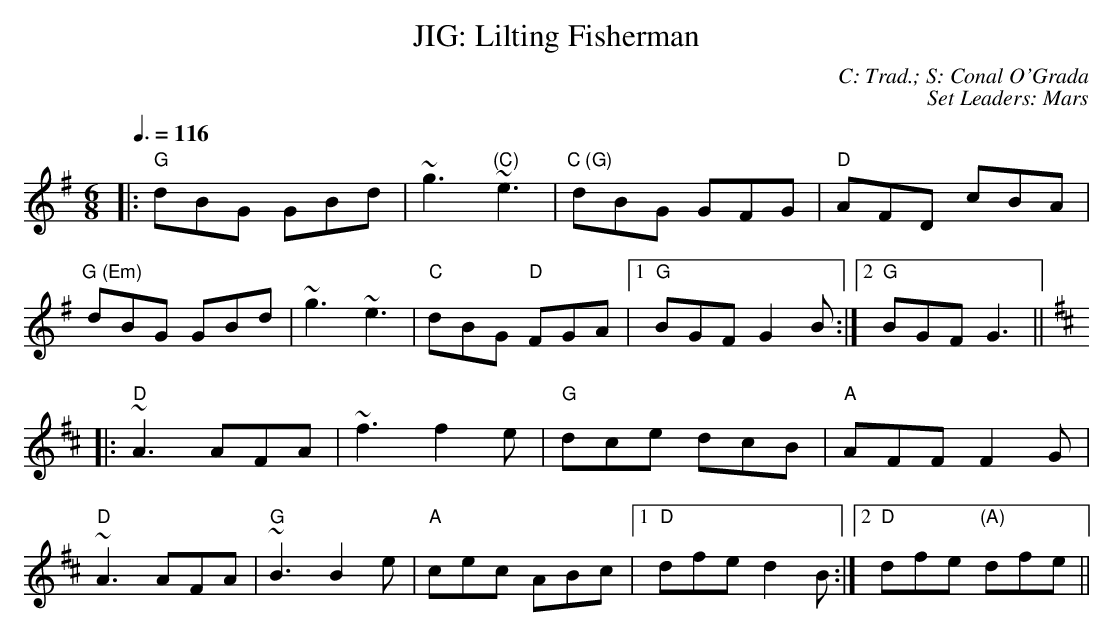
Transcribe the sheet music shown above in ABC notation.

X:1
T: JIG: Lilting Fisherman
C: C: Trad.; S: Conal O'Grada
C: Set Leaders: Mars
M: 6/8
L: 1/8
Q: 3/8=116
K: Gmaj
|:"G"dBG GBd|~g3 "(C)"~e3|"C (G)"dBG GFG|"D"AFD cBA|
"G (Em)"dBG GBd|~g3 ~e3|"C"dBG "D"FGA|1 "G"BGF G2B:|2 "G"BGF G3||
K: Dmaj
|:"D"~A3 AFA|~f3 f2e|"G"dce dcB|"A"AFF F2G|
"D"~A3 AFA|"G"~B3 B2e|"A"cec ABc|1 "D"dfe d2B:|2 "D"dfe "(A)"dfe||
